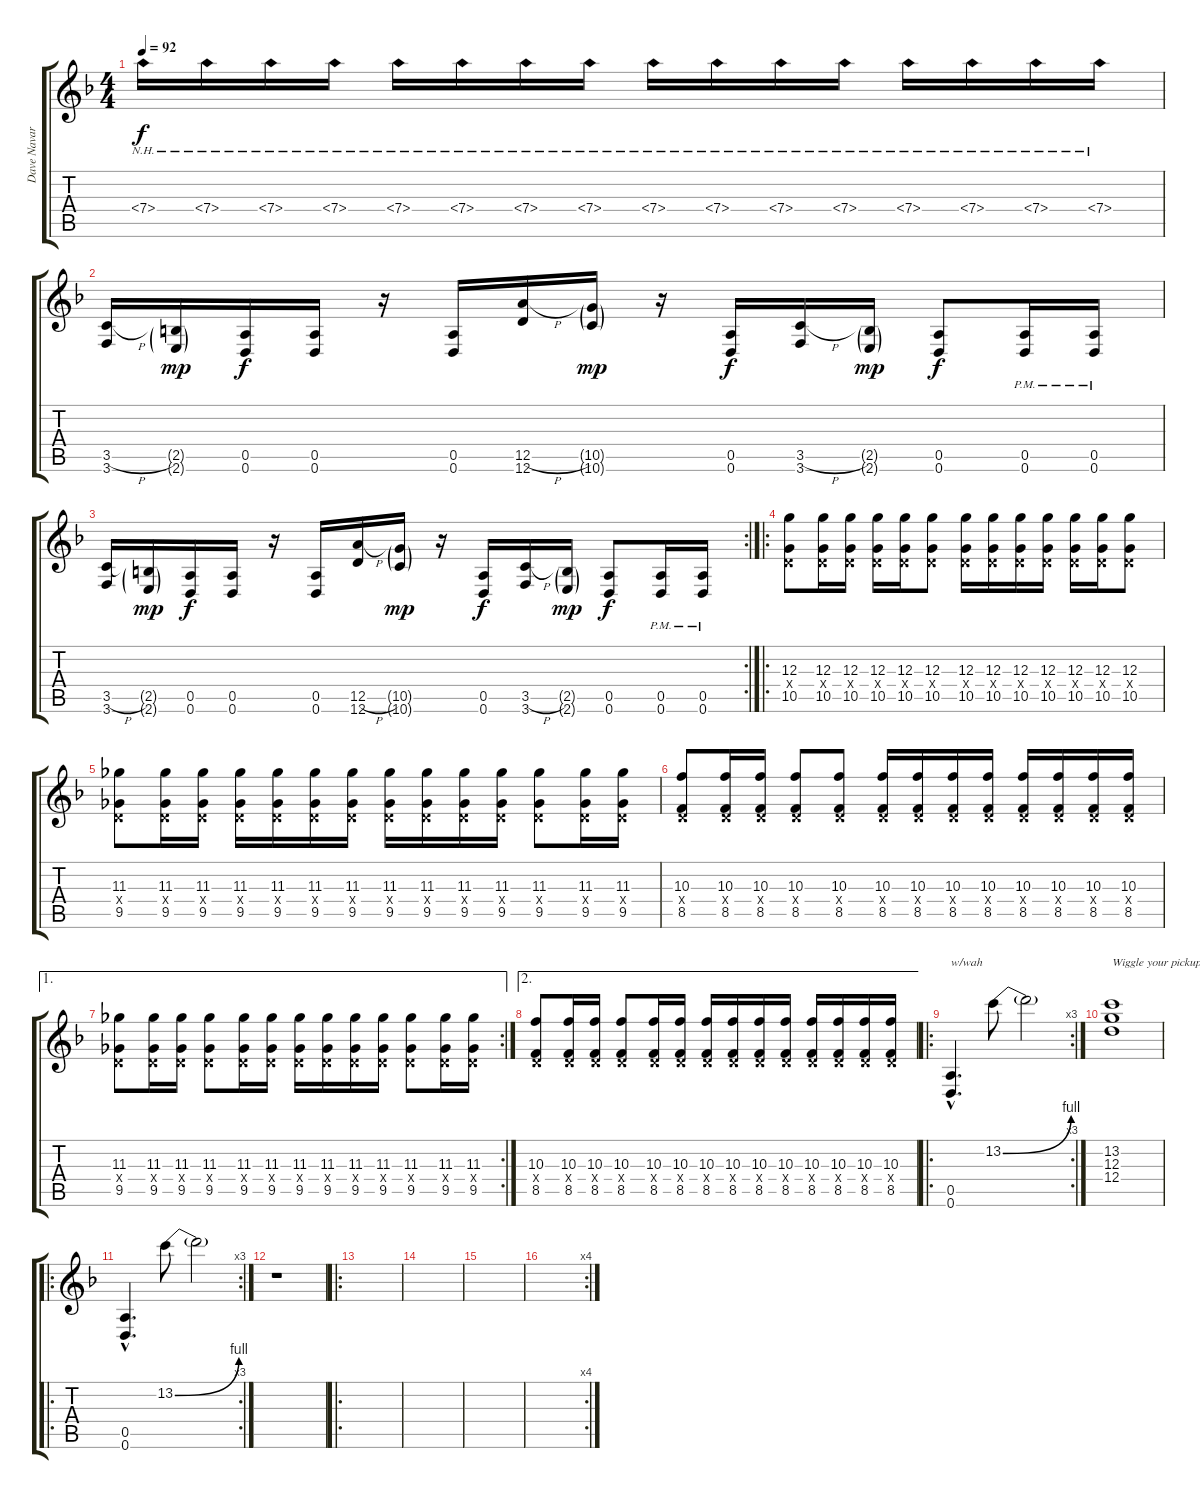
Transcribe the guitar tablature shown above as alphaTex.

\track ("Dave Navarro - Guitar 1" "Dave Navar") {instrument distortionguitar}
\staff {score tabs}
\tuning (E4 B3 G3 D3 A2 D2) {hide}
\ts (4 4)
\tempo 92
\clef g2
\ks f
7.4{nh}.16{dy f} 7.4{nh}.16 7.4{nh}.16 7.4{nh}.16 7.4{nh}.16 7.4{nh}.16 7.4{nh}.16 7.4{nh}.16 7.4{nh}.16 7.4{nh}.16 7.4{nh}.16 7.4{nh}.16 7.4{nh}.16 7.4{nh}.16 7.4{nh}.16 7.4{nh}.16 |
(3.5{h} 3.6).16 (2.5{g} 2.6{g}).16{dy mp} (0.5 0.6).16{dy f} (0.5 0.6).16 r.16 (0.5 0.6).16 (12.5{h} 12.6).16 (10.5{g} 10.6{g}).16{dy mp} r.16 (0.5 0.6).16{dy f} (3.5{h} 3.6).16 (2.5{g} 2.6{g}).16{dy mp} (0.5 0.6).8{dy f} (0.5{pm} 0.6).16 (0.5{pm} 0.6).16 |
\rc 2
(3.5{h} 3.6).16 (2.5{g} 2.6{g}).16{dy mp} (0.5 0.6).16{dy f} (0.5 0.6).16 r.16 (0.5 0.6).16 (12.5{h} 12.6).16 (10.5{g} 10.6{g}).16{dy mp} r.16 (0.5 0.6).16{dy f} (3.5{h} 3.6).16 (2.5{g} 2.6{g}).16{dy mp} (0.5 0.6).8{dy f} (0.5{pm} 0.6).16 (0.5{pm} 0.6).16 |
\ro
(12.3 0.4{x} 10.5).8 (12.3 0.4{x} 10.5).16 (12.3 0.4{x} 10.5).16 (12.3 0.4{x} 10.5).16 (12.3 0.4{x} 10.5).16 (12.3 0.4{x} 10.5).8 (12.3 0.4{x} 10.5).16 (12.3 0.4{x} 10.5).16 (12.3 0.4{x} 10.5).16 (12.3 0.4{x} 10.5).16 (12.3 0.4{x} 10.5).16 (12.3 0.4{x} 10.5).16 (12.3 0.4{x} 10.5).8 |
(11.3 0.4{x} 9.5).8 (11.3 0.4{x} 9.5).16 (11.3 0.4{x} 9.5).16 (11.3 0.4{x} 9.5).16 (11.3 0.4{x} 9.5).16 (11.3 0.4{x} 9.5).16 (11.3 0.4{x} 9.5).16 (11.3 0.4{x} 9.5).16 (11.3 0.4{x} 9.5).16 (11.3 0.4{x} 9.5).16 (11.3 0.4{x} 9.5).16 (11.3 0.4{x} 9.5).8 (11.3 0.4{x} 9.5).16 (11.3 0.4{x} 9.5).16 |
(10.3 0.4{x} 8.5).8 (10.3 0.4{x} 8.5).16 (10.3 0.4{x} 8.5).16 (10.3 0.4{x} 8.5).8 (10.3 0.4{x} 8.5).8 (10.3 0.4{x} 8.5).16 (10.3 0.4{x} 8.5).16 (10.3 0.4{x} 8.5).16 (10.3 0.4{x} 8.5).16 (10.3 0.4{x} 8.5).16 (10.3 0.4{x} 8.5).16 (10.3 0.4{x} 8.5).16 (10.3 0.4{x} 8.5).16 |
\ae 1
\rc 2
(11.3 0.4{x} 9.5).8 (11.3 0.4{x} 9.5).16 (11.3 0.4{x} 9.5).16 (11.3 0.4{x} 9.5).8 (11.3 0.4{x} 9.5).16 (11.3 0.4{x} 9.5).16 (11.3 0.4{x} 9.5).16 (11.3 0.4{x} 9.5).16 (11.3 0.4{x} 9.5).16 (11.3 0.4{x} 9.5).16 (11.3 0.4{x} 9.5).8 (11.3 0.4{x} 9.5).16 (11.3 0.4{x} 9.5).16 |
\ae 2
(10.3 0.4{x} 8.5).8 (10.3 0.4{x} 8.5).16 (10.3 0.4{x} 8.5).16 (10.3 0.4{x} 8.5).8 (10.3 0.4{x} 8.5).16 (10.3 0.4{x} 8.5).16 (10.3 0.4{x} 8.5).16 (10.3 0.4{x} 8.5).16 (10.3 0.4{x} 8.5).16 (10.3 0.4{x} 8.5).16 (10.3 0.4{x} 8.5).16 (10.3 0.4{x} 8.5).16 (10.3 0.4{x} 8.5).16 (10.3 0.4{x} 8.5).16 |
\ro
\rc 3
(0.5{hac} 0.6{hac}).4{d txt "w/wah"} 13.2{be (bend 0 0 60 4)}.8 13.2{t}.2 |
(13.2 12.3 12.4).1{txt "Wiggle your pickup toggle switch"} |
\ro
\rc 3
(0.5{hac} 0.6{hac}).4{d} 13.2{be (bend 0 0 60 4)}.8 13.2{t}.2 |
r.1 |
\ro
|
|
|
\rc 4
